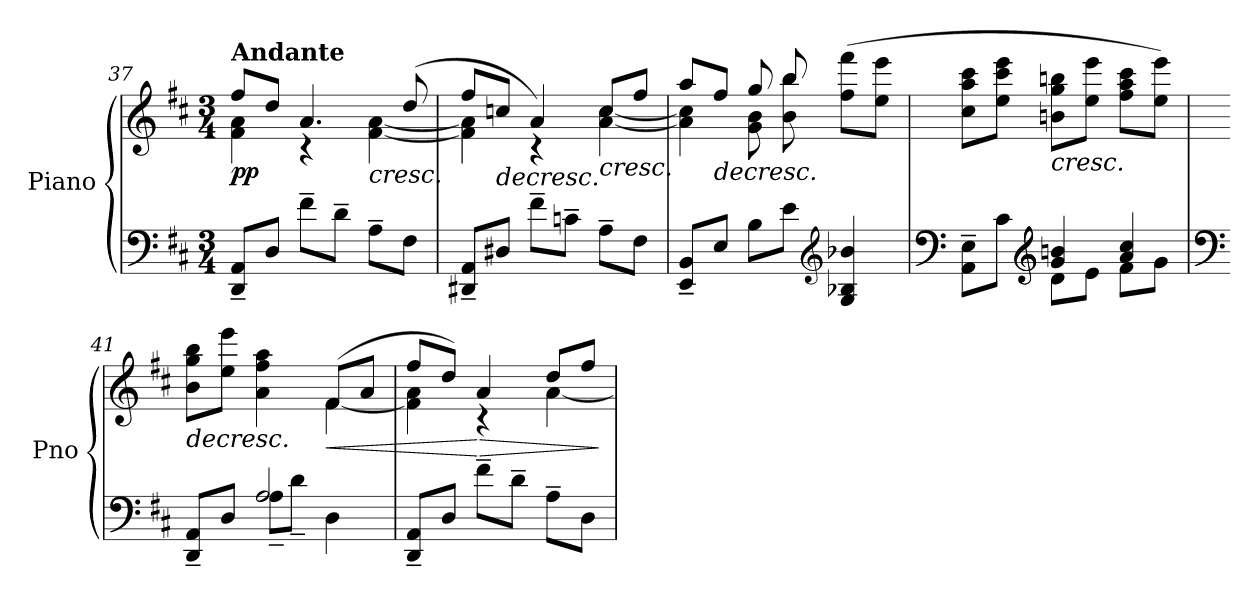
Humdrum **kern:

**kern	**kern	**dynam
*part1	*part1	*part1
*staff2	*staff1	*staff1/2
*I"Piano	*	*
*I'Pno	*	*
!!LO:LB:g=z
*clefF4	*clefG2	*
*k[f#c#]	*k[f#c#]	*
*D:	*D:	*
*M3/4	*M3/4	*
*MM80	*MM80	*
=37	=37	=37
*	*^	*
!	!LO:TX:a:B:t=Andante	!	!
!	!	!	!LO:DY:b
8DD/~ 8AA/~L	8ff#/L	4f#\ 4a\	pp
8D/J	8dd/J	.	.
8f#~\L	4.a/	4r	.
8d~\J	.	.	.
!	!	!	!LO:HP:b
8A~\L	.	[4f#\ [4a\	<
8F#\J	(>8dd/	.	.
=38	=38	=38	=38
8DD#X/~ 8AA/~L	8ff#/L	4f#\] 4a\]	.
!	!	!	!LO:HP:b
8D#X/J	8ccn/J	.	>
8f#~\L	4a/)	4r	[
8cn~\J	.	.	.
!	!	!	!LO:HP:b
8A~\L	8cc/L	[4a\ [4cc\	<
8F#\J	8ff#/J	.	.
*	*v	*v	*
.	.	]
=39	=39	=39
*	*^	*
8EE/~ 8BB/~L	8aa/L	4a\] 4cc\]	.
!	!	!	!LO:HP:b
8E/J	8ff#/J	.	>
8B\L	8gg/	8g\ 8b\	[
8e\J	8bb/	8b\ 8bb\	.
*clefG2	*	*	*
4G/ 4B-X/ 4b-X/	(>8ff#\ 8fff#\L	4ryy	.
.	8ee\ 8eee\J	.	.
*	*v	*v	*
=40	=40	=40
*clefF4	*	*
*^	*	*
8AA\~ 8E\~L	4ryy	8cc#i\ 8aa\ 8ccc#i\L	.
8c#i\J	.	8ee\ 8ccc#\ 8eee\J	.
*clefG2	*	*	*
!	!	!	!LO:HP:b
4g/ 4bni/	8d\L	8bni\ 8gg\ 8bbni\L	<
.	8e\J	8ee\ 8eee\J	.
4a/ 4cc#i/	8f#\L	8ff#\ 8aa\ 8ccc#\L	.
.	8g\J	8ee\ 8eee\J)	]
!!LO:LB:g=z
=41	=41	=41	=41
*clefF4	*	*	*
!	!	!	!LO:HP:b
*	*	*^	*
8DD/~ 8AA/~L	4ryy	8b\ 8gg\ 8bb\L	2ryy	>
8D/J	.	8ee\ 8eee\J	.	.
2A/	8A~\L	4a\ 4ff#\ 4aa\	.	[
.	8d~\J	.	.	.
!	!	!	!	!LO:HP:b
.	4D\	(>8f#/L	[4f#\	<
.	.	8a/J	.	.
*v	*v	*	*	*
*	*v	*v	*
.	.	]
=42	=42	=42
*	*^	*
8DD/~ 8AA/~L	8ff#/L	4f#\] 4a\	.
8D/J	8dd/J)	.	.
!	!	!	!LO:HP:n=1:b
8f#~\L	4a/	4r	[ >
8d~\J	.	.	.
8A~\L	8dd/L	[4a\	.
8D\J	8ff#/J	.	.
*	*v	*v	*
.	.	]
=	=	=
*-	*-	*-
